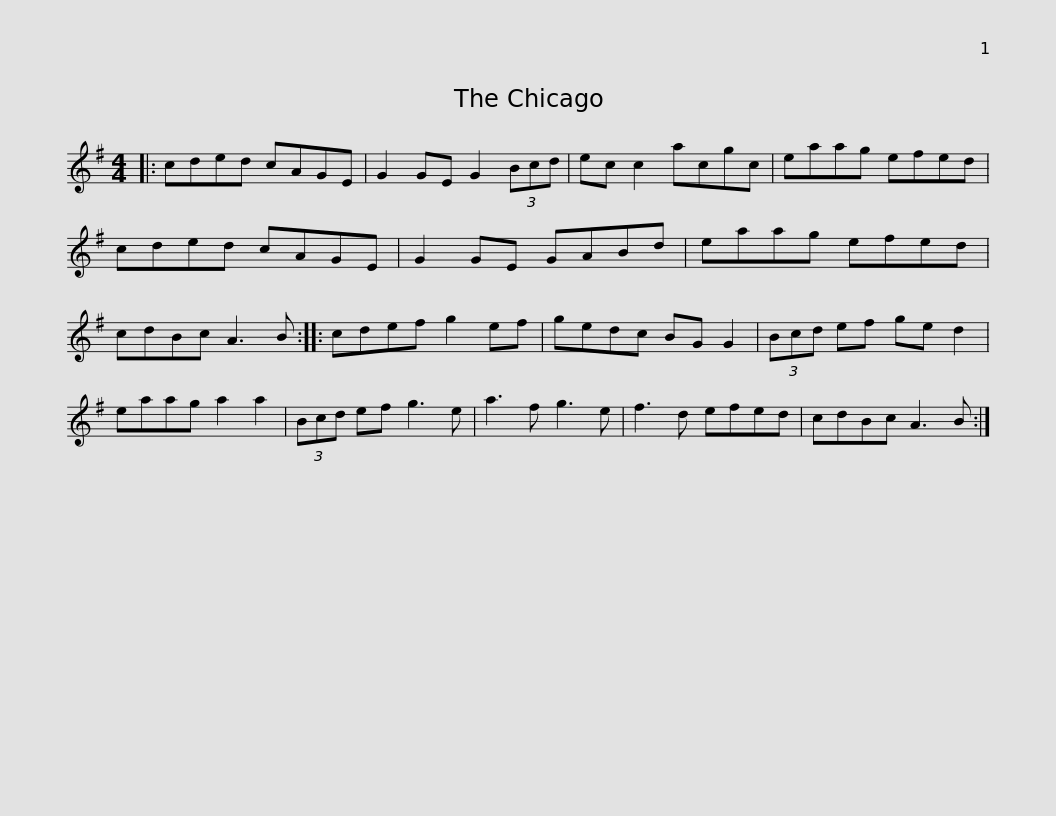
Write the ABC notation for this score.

X:1
L:1/8
M:4/4
I:linebreak $
K:G
V:1 treble
V:1
|: cded cAGE | G2 GE G2 (3Bcd | ec c2 acgc | eaag efed | cded cAGE |$ %5
 G2 GE GABd | eaag efed | cdBc A3 B :: cdef g2 ef | gedc BG G2 | %10
 (3Bcd ef ge d2 |$ eaag a2 a2 | (3Bcd ef g3 e | a3 f g3 e | f3 d efed | %15
 cdBc A3 B :| %16
